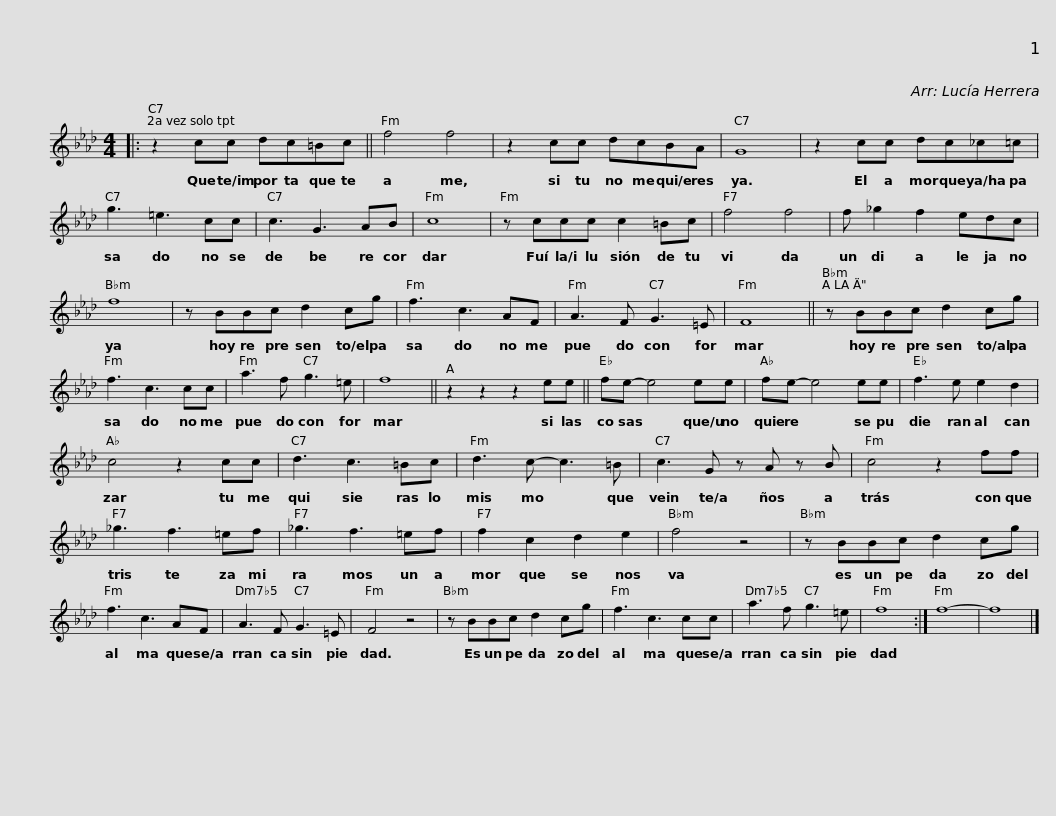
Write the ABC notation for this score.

X:1
L:1/8
M:4/4
I:linebreak $
K:Ab
V:1 treble
V:1
|: z2 cc dc=Bc || f4 f4 | z2 cc dcBA | G8 | z2 cc dc_c=c |$ %5
 g3 =e3 cc | c3 G3 AB | c8 | z ccc c2 =Bc | f4 f4 | %10
 f _g2 f2 edc | f8 |$ z BBc d2 cg | f3 c3 AF | A3 F G3 =E | %15
 F8 || z BBc d2 cg |$ f3 c3 cc | a3 f g3 =e | f8 || %20
 z2 z2 z2 ee || fe- e4 ee | fe- e4 ee |$ f3 e e2 d2 | c4 z2 cc | %25
 d3 c3 =Bc | d3 c- c3 =B | c3 G z A z B | c4 z2 ff |$ _g3 f3 =ef | %30
 _g3 f3 =ef | f2 c2 d2 e2 | f4 z4 | z BBc d2 cg | f3 c3 AF |$ %35
 A3 F G3 =E | F4 z4 | z BBc d2 cg | f3 c3 cc | a3 f g3 =e | %40
 f8 :|$ f8- | f8 |] %43
